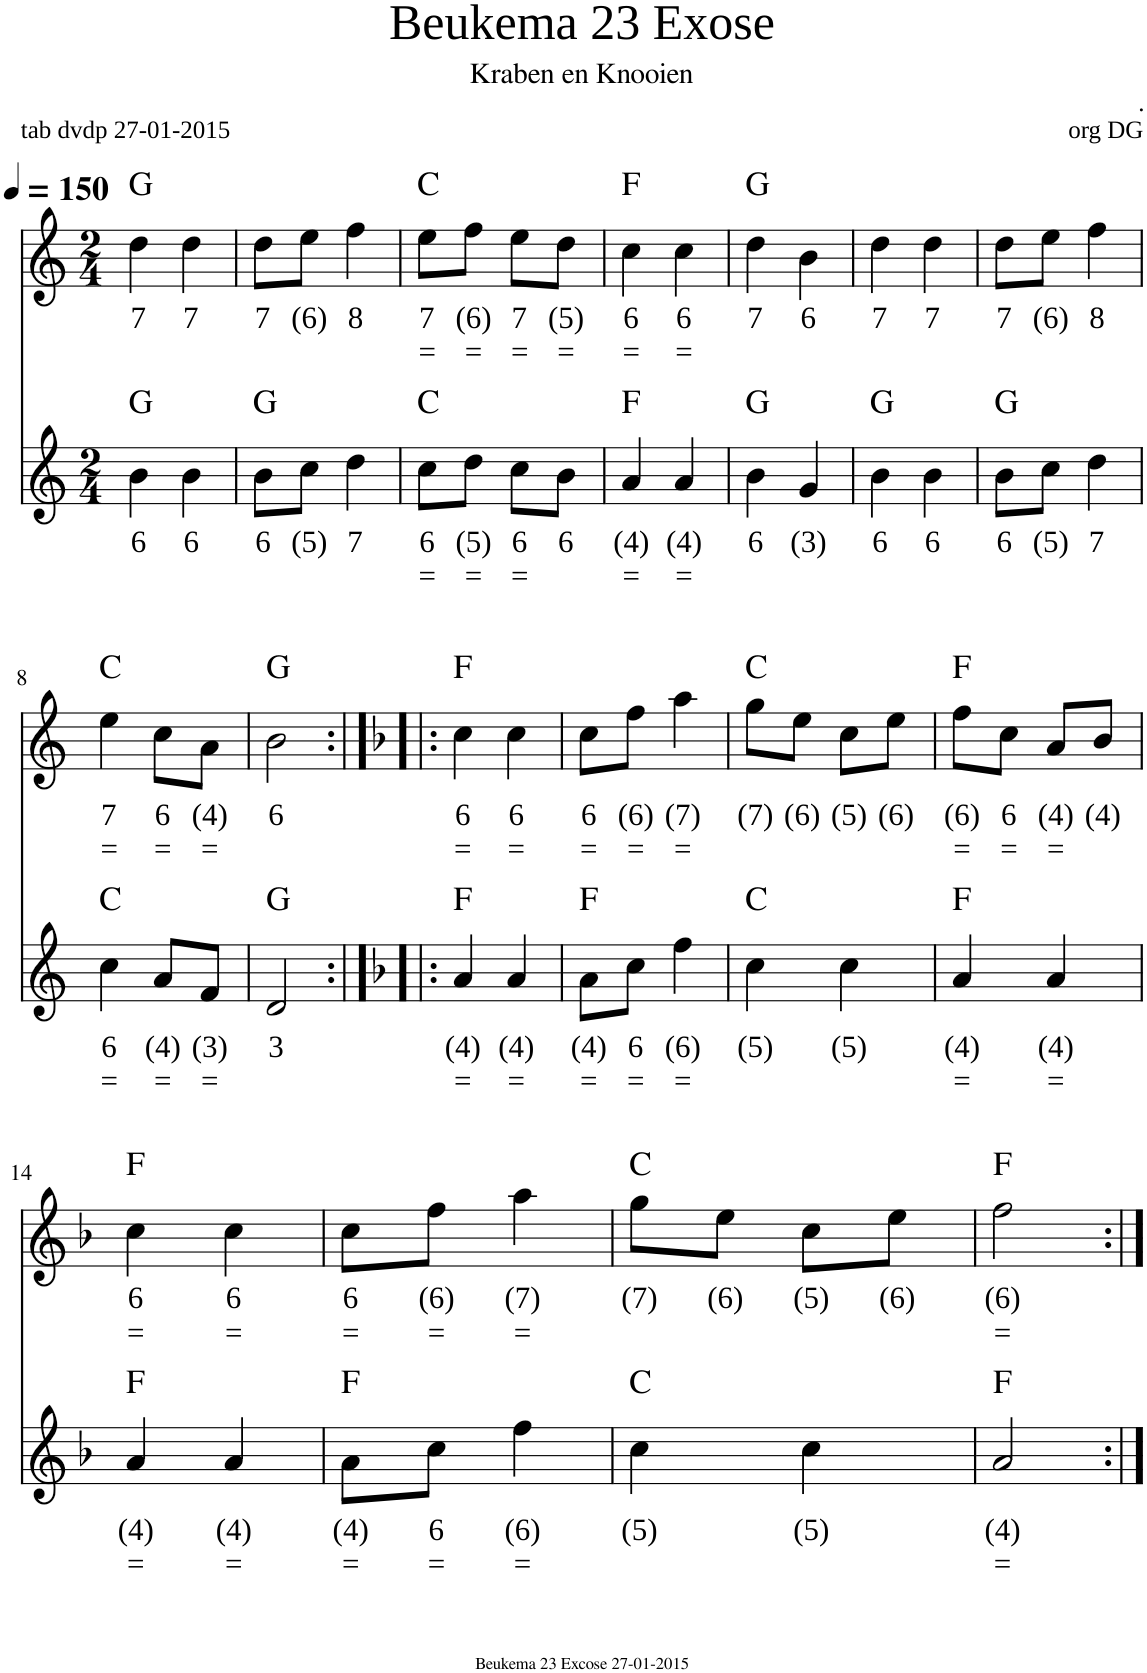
**kern	**text	**text	**kern	**text	**text	**harte
*part2	*part2	*part2	*part1	*part1	*part1	*part1
*staff2	*staff2	*staff2	*staff1	*staff1	*staff1	*
*I"Voice	*	*	*I"Voice	*	*	*
*clefG2	*	*	*clefG2	*	*	*
*k[]	*	*	*k[]	*	*	*
*M2/4	*	*	*M2/4	*	*	*
*MM150	*	*	*MM150	*	*	*
=1	=1	=1	=1	=1	=1	=1
!	!LO:LY:b	!	!	!LO:LY:b	!	!
4b\	6	.	4dd\	7	.	G:maj
!	!LO:LY:b	!	!	!LO:LY:b	!	!
4b\	6	.	4dd\	7	.	.
=2	=2	=2	=2	=2	=2	=2
!	!LO:LY:b	!	!	!LO:LY:b	!	!
8b\L	6	.	8dd\L	7	.	.
!	!LO:LY:b	!	!	!LO:LY:b	!	!
8cc\J	(5)	.	8ee\J	(6)	.	.
!	!LO:LY:b	!	!	!LO:LY:b	!	!
4dd\	7	.	4ff\	8	.	.
=3	=3	=3	=3	=3	=3	=3
!	!LO:LY:b	!LO:LY:b	!	!LO:LY:b	!LO:LY:b	!
8cc\L	6	=	8ee\L	7	=	C:maj
!	!LO:LY:b	!LO:LY:b	!	!LO:LY:b	!LO:LY:b	!
8dd\J	(5)	=	8ff\J	(6)	=	.
!	!LO:LY:b	!LO:LY:b	!	!LO:LY:b	!LO:LY:b	!
8cc\L	6	=	8ee\L	7	=	.
!	!LO:LY:b	!	!	!LO:LY:b	!LO:LY:b	!
8b\J	6	.	8dd\J	(5)	=	.
=4	=4	=4	=4	=4	=4	=4
!	!LO:LY:b	!LO:LY:b	!	!LO:LY:b	!LO:LY:b	!
4a/	(4)	=	4cc\	6	=	F:maj
!	!LO:LY:b	!LO:LY:b	!	!LO:LY:b	!LO:LY:b	!
4a/	(4)	=	4cc\	6	=	.
=5	=5	=5	=5	=5	=5	=5
!	!LO:LY:b	!	!	!LO:LY:b	!	!
4b\	6	.	4dd\	7	.	G:maj
!	!LO:LY:b	!	!	!LO:LY:b	!	!
4g/	(3)	.	4b\	6	.	.
=6	=6	=6	=6	=6	=6	=6
!	!LO:LY:b	!	!	!LO:LY:b	!	!
4b\	6	.	4dd\	7	.	.
!	!LO:LY:b	!	!	!LO:LY:b	!	!
4b\	6	.	4dd\	7	.	.
=7	=7	=7	=7	=7	=7	=7
!	!LO:LY:b	!	!	!LO:LY:b	!	!
8b\L	6	.	8dd\L	7	.	.
!	!LO:LY:b	!	!	!LO:LY:b	!	!
8cc\J	(5)	.	8ee\J	(6)	.	.
!	!LO:LY:b	!	!	!LO:LY:b	!	!
4dd\	7	.	4ff\	8	.	.
!!LO:LB:g=z
=8	=8	=8	=8	=8	=8	=8
!	!LO:LY:b	!LO:LY:b	!	!LO:LY:b	!LO:LY:b	!
4cc\	6	=	4ee\	7	=	C:maj
!	!LO:LY:b	!LO:LY:b	!	!LO:LY:b	!LO:LY:b	!
8a/L	(4)	=	8cc\L	6	=	.
!	!LO:LY:b	!LO:LY:b	!	!LO:LY:b	!LO:LY:b	!
8f/J	(3)	=	8a\J	(4)	=	.
=9	=9	=9	=9	=9	=9	=9
!	!LO:LY:b	!	!	!LO:LY:b	!	!
2d/	3	.	2b\	6	.	G:maj
=10:|!|:	=10:|!|:	=10:|!|:	=10:|!|:	=10:|!|:	=10:|!|:	=10:|!|:
*k[b-]	*	*	*k[b-]	*	*	*
!	!LO:LY:b	!LO:LY:b	!	!LO:LY:b	!LO:LY:b	!
4a/	(4)	=	4cc\	6	=	F:maj
!	!LO:LY:b	!LO:LY:b	!	!LO:LY:b	!LO:LY:b	!
4a/	(4)	=	4cc\	6	=	.
=11	=11	=11	=11	=11	=11	=11
!	!LO:LY:b	!LO:LY:b	!	!LO:LY:b	!LO:LY:b	!
8a\L	(4)	=	8cc\L	6	=	.
!	!LO:LY:b	!LO:LY:b	!	!LO:LY:b	!LO:LY:b	!
8cc\J	6	=	8ff\J	(6)	=	.
!	!LO:LY:b	!LO:LY:b	!	!LO:LY:b	!LO:LY:b	!
4ff\	(6)	=	4aa\	(7)	=	.
=12	=12	=12	=12	=12	=12	=12
!	!LO:LY:b	!	!	!LO:LY:b	!	!
4cc\	(5)	.	8gg\L	(7)	.	C:maj
!	!	!	!	!LO:LY:b	!	!
.	.	.	8ee\J	(6)	.	.
!	!LO:LY:b	!	!	!LO:LY:b	!	!
4cc\	(5)	.	8cc\L	(5)	.	.
!	!	!	!	!LO:LY:b	!	!
.	.	.	8ee\J	(6)	.	.
=13	=13	=13	=13	=13	=13	=13
!	!LO:LY:b	!LO:LY:b	!	!LO:LY:b	!LO:LY:b	!
4a/	(4)	=	8ff\L	(6)	=	F:maj
!	!	!	!	!LO:LY:b	!LO:LY:b	!
.	.	.	8cc\J	6	=	.
!	!LO:LY:b	!LO:LY:b	!	!LO:LY:b	!LO:LY:b	!
4a/	(4)	=	8a/L	(4)	=	.
!	!	!	!	!LO:LY:b	!	!
.	.	.	8b-/J	(4)	.	.
!!LO:LB:g=z
=14	=14	=14	=14	=14	=14	=14
!	!LO:LY:b	!LO:LY:b	!	!LO:LY:b	!LO:LY:b	!
4a/	(4)	=	4cc\	6	=	F:maj
!	!LO:LY:b	!LO:LY:b	!	!LO:LY:b	!LO:LY:b	!
4a/	(4)	=	4cc\	6	=	.
=15	=15	=15	=15	=15	=15	=15
!	!LO:LY:b	!LO:LY:b	!	!LO:LY:b	!LO:LY:b	!
8a\L	(4)	=	8cc\L	6	=	.
!	!LO:LY:b	!LO:LY:b	!	!LO:LY:b	!LO:LY:b	!
8cc\J	6	=	8ff\J	(6)	=	.
!	!LO:LY:b	!LO:LY:b	!	!LO:LY:b	!LO:LY:b	!
4ff\	(6)	=	4aa\	(7)	=	.
=16	=16	=16	=16	=16	=16	=16
!	!LO:LY:b	!	!	!LO:LY:b	!	!
4cc\	(5)	.	8gg\L	(7)	.	C:maj
!	!	!	!	!LO:LY:b	!	!
.	.	.	8ee\J	(6)	.	.
!	!LO:LY:b	!	!	!LO:LY:b	!	!
4cc\	(5)	.	8cc\L	(5)	.	.
!	!	!	!	!LO:LY:b	!	!
.	.	.	8ee\J	(6)	.	.
=17	=17	=17	=17	=17	=17	=17
!	!LO:LY:b	!LO:LY:b	!	!LO:LY:b	!LO:LY:b	!
2a/	(4)	=	2ff\	(6)	=	F:maj
=:|!	=:|!	=:|!	=:|!	=:|!	=:|!	=:|!
*-	*-	*-	*-	*-	*-	*-
